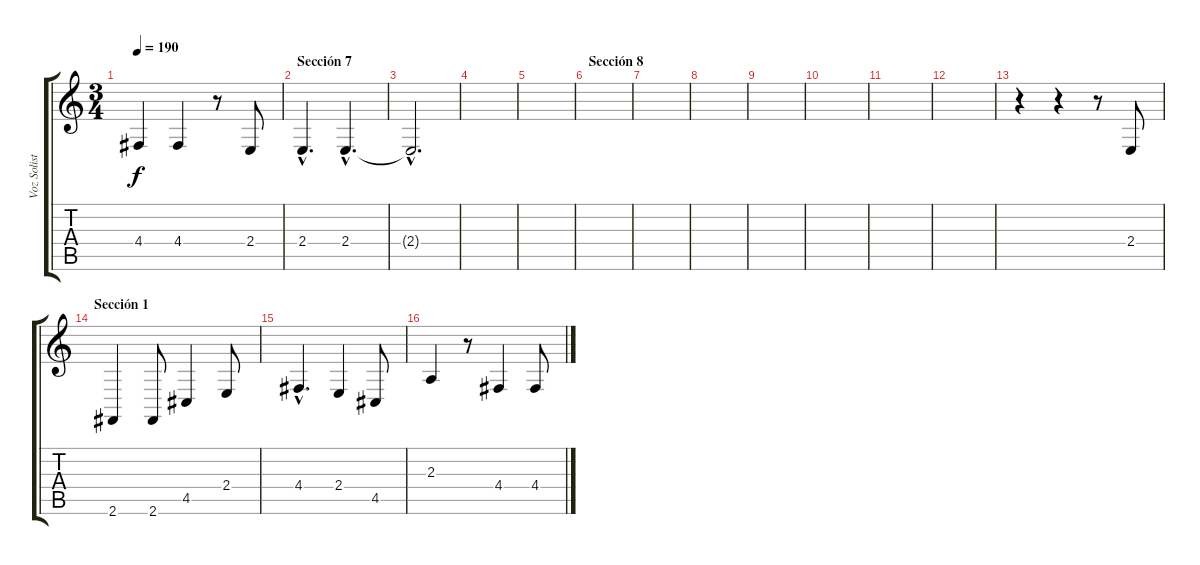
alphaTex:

\track ("Voz Solista" "Voz Solist") {instrument cello}
\staff {score tabs}
\tuning (E4 B3 G3 D3 A2 E2) {hide}
\ts (3 4)
\tempo 190
\clef g2
\ks c
4.4.4{dy f} 4.4.4 r.8 2.4.8 |
\section ("" "Sección 7")
2.4{hac}.4{d} 2.4{hac}.4{d} |
2.4{hac t}.2{d} |
|
|
\section ("" "Sección 8")
|
|
|
|
|
|
|
r.4 r.4 r.8 2.4.8 |
\section ("" "Sección 1")
2.6.4 2.6.8 4.5.4 2.4.8 |
4.4{hac}.4{d} 2.4.4 4.5.8 |
2.3.4 r.8 4.4.4 4.4.8
